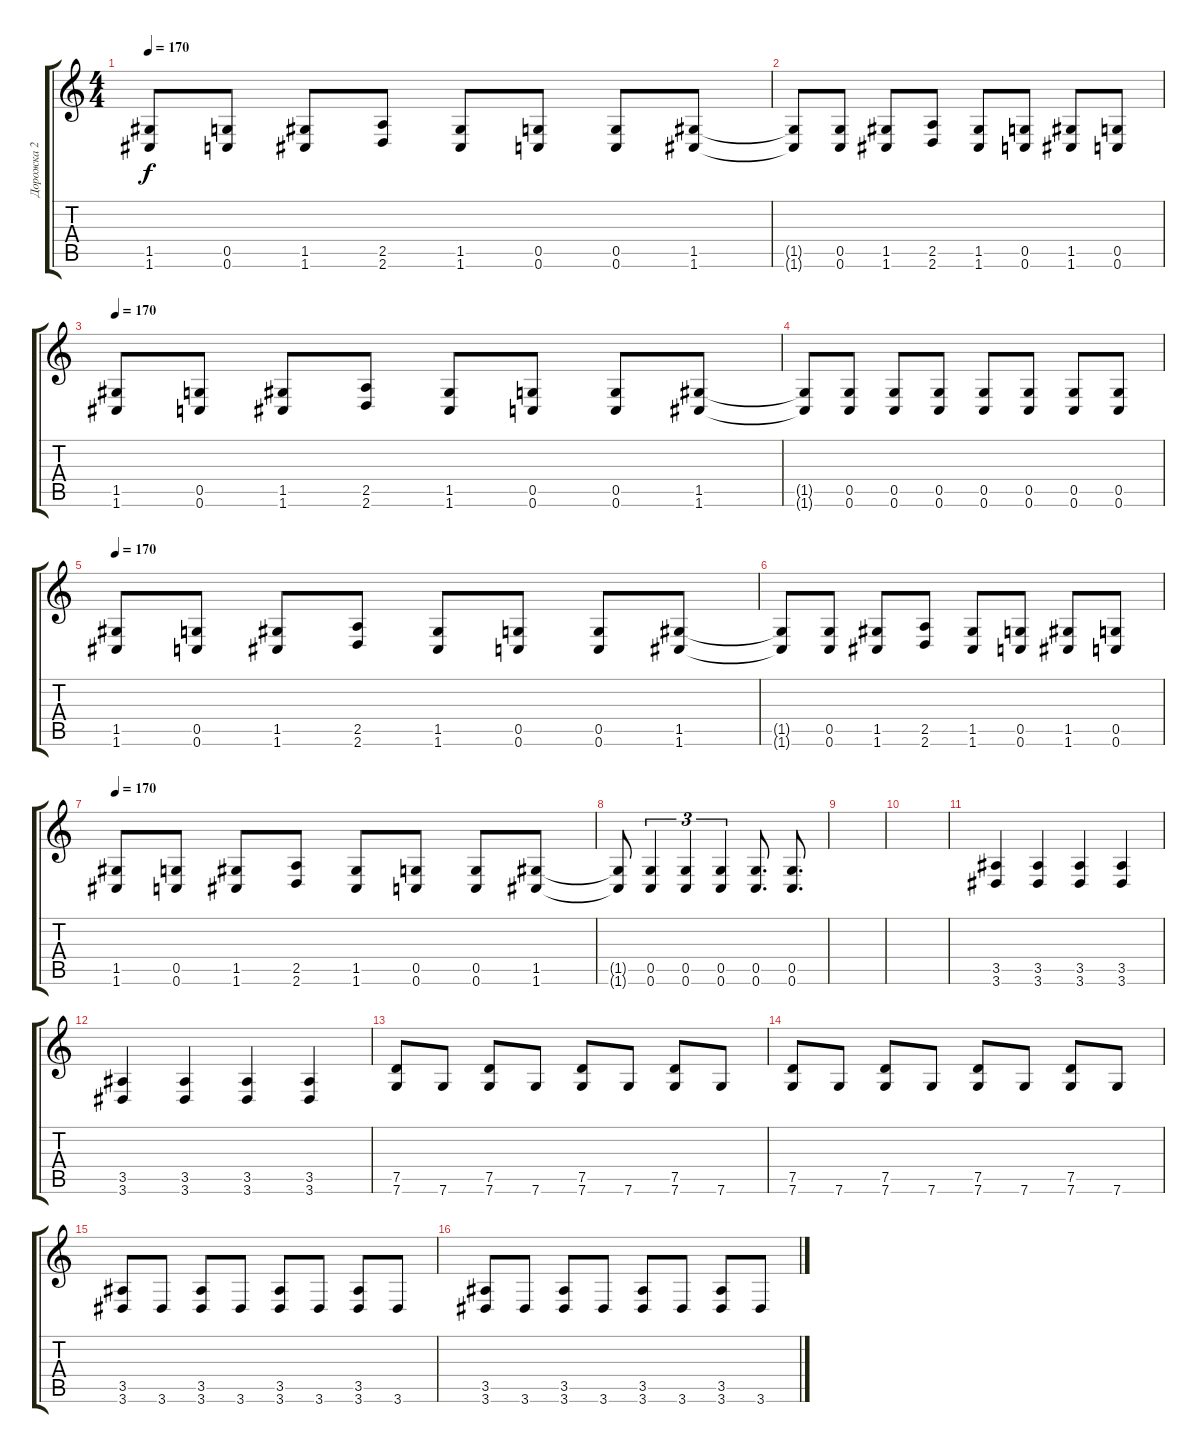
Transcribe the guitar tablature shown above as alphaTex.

\track ("Дорожка 2" "Дорожка 2") {instrument distortionguitar}
\staff {score tabs}
\tuning (D4 A3 F3 C3 G2 C2) {hide}
\ts (4 4)
\tempo 170
\clef g2
\ks c
(1.5 1.6).8{dy f} (0.5 0.6).8 (1.5 1.6).8 (2.5 2.6).8 (1.5 1.6).8 (0.5 0.6).8 (0.5 0.6).8 (1.5 1.6).8 |
(1.5{t} 1.6{t}).8 (0.5 0.6).8 (1.5 1.6).8 (2.5 2.6).8 (1.5 1.6).8 (0.5 0.6).8 (1.5 1.6).8 (0.5 0.6).8 |
\tempo 170
(1.5 1.6).8 (0.5 0.6).8 (1.5 1.6).8 (2.5 2.6).8 (1.5 1.6).8 (0.5 0.6).8 (0.5 0.6).8 (1.5 1.6).8 |
(1.5{t} 1.6{t}).8 (0.5 0.6).8 (0.5 0.6).8 (0.5 0.6).8 (0.5 0.6).8 (0.5 0.6).8 (0.5 0.6).8 (0.5 0.6).8 |
\tempo 170
(1.5 1.6).8 (0.5 0.6).8 (1.5 1.6).8 (2.5 2.6).8 (1.5 1.6).8 (0.5 0.6).8 (0.5 0.6).8 (1.5 1.6).8 |
(1.5{t} 1.6{t}).8 (0.5 0.6).8 (1.5 1.6).8 (2.5 2.6).8 (1.5 1.6).8 (0.5 0.6).8 (1.5 1.6).8 (0.5 0.6).8 |
\tempo 170
(1.5 1.6).8 (0.5 0.6).8 (1.5 1.6).8 (2.5 2.6).8 (1.5 1.6).8 (0.5 0.6).8 (0.5 0.6).8 (1.5 1.6).8 |
(1.5{t} 1.6{t}).8 (0.5 0.6).4{tu (3 2)} (0.5 0.6).4{tu (3 2)} (0.5 0.6).4{tu (3 2)} (0.5 0.6).8{d} (0.5 0.6).8{d} |
|
|
(3.5 3.6).4 (3.5 3.6).4 (3.5 3.6).4 (3.5 3.6).4 |
(3.5 3.6).4 (3.5 3.6).4 (3.5 3.6).4 (3.5 3.6).4 |
(7.5 7.6).8 7.6.8 (7.5 7.6).8 7.6.8 (7.5 7.6).8 7.6.8 (7.5 7.6).8 7.6.8 |
(7.5 7.6).8 7.6.8 (7.5 7.6).8 7.6.8 (7.5 7.6).8 7.6.8 (7.5 7.6).8 7.6.8 |
(3.5 3.6).8 3.6.8 (3.5 3.6).8 3.6.8 (3.5 3.6).8 3.6.8 (3.5 3.6).8 3.6.8 |
(3.5 3.6).8 3.6.8 (3.5 3.6).8 3.6.8 (3.5 3.6).8 3.6.8 (3.5 3.6).8 3.6.8
